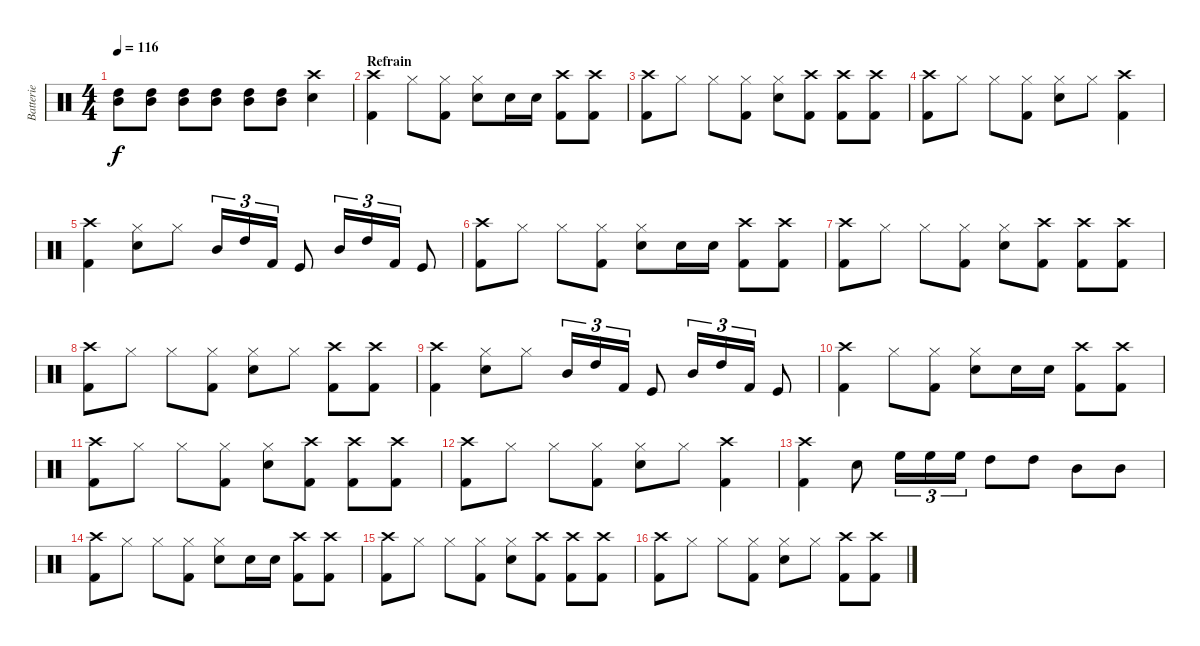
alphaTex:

\track ("Batterie" "Batterie") {instrument percussion}
\staff {score}
\articulation defaults
\ts (4 4)
\tempo 116
\clef neutral
\ks c
("Mid Tom (hit)" "High Tom (hit)").8{dy f} ("Mid Tom (hit)" "High Tom (hit)").8 ("Mid Tom (hit)" "High Tom (hit)").8 ("Mid Tom (hit)" "High Tom (hit)").8 ("Mid Tom (hit)" "High Tom (hit)").8 ("Mid Tom (hit)" "High Tom (hit)").8 ("Crash high (hit)" "Snare (hit) 2").4 |
\section ("" "Refrain")
("Crash high (hit)" "Kick (hit) 2").4 "Hi-Hat (closed)".8 ("Hi-Hat (closed)" "Kick (hit) 2").8 ("Hi-Hat (closed)" "Snare (hit) 2").8 "Snare (hit) 2".16 "Snare (hit) 2".16 ("Crash high (hit)" "Kick (hit) 2").8 ("Crash high (hit)" "Kick (hit) 2").8 |
("Crash high (hit)" "Kick (hit) 2").8 "Hi-Hat (closed)".8 "Hi-Hat (closed)".8 ("Hi-Hat (closed)" "Kick (hit) 2").8 ("Hi-Hat (closed)" "Snare (hit) 2").8 ("Crash high (hit)" "Kick (hit) 2").8 ("Crash high (hit)" "Kick (hit) 2").8 ("Crash high (hit)" "Kick (hit) 2").8 |
("Crash high (hit)" "Kick (hit) 2").8 "Hi-Hat (closed)".8 "Hi-Hat (closed)".8 ("Hi-Hat (closed)" "Kick (hit) 2").8 ("Hi-Hat (closed)" "Snare (hit) 2").8 "Hi-Hat (closed)".8 ("Crash high (hit)" "Kick (hit) 2").4 |
("Crash high (hit)" "Kick (hit) 2").4 ("Hi-Hat (closed)" "Snare (hit) 2").8 "Hi-Hat (closed)".8 "Mid Tom (hit)".16{tu (3 2)} "High Tom (hit)".16{tu (3 2)} "Kick (hit) 2".16{tu (3 2)} "Kick (hit)".8 "Mid Tom (hit)".16{tu (3 2)} "High Tom (hit)".16{tu (3 2)} "Kick (hit) 2".16{tu (3 2)} "Kick (hit)".8 |
("Crash high (hit)" "Kick (hit) 2").8 "Hi-Hat (closed)".8 "Hi-Hat (closed)".8 ("Hi-Hat (closed)" "Kick (hit) 2").8 ("Hi-Hat (closed)" "Snare (hit) 2").8 "Snare (hit) 2".16 "Snare (hit) 2".16 ("Crash high (hit)" "Kick (hit) 2").8 ("Crash high (hit)" "Kick (hit) 2").8 |
("Crash high (hit)" "Kick (hit) 2").8 "Hi-Hat (closed)".8 "Hi-Hat (closed)".8 ("Hi-Hat (closed)" "Kick (hit) 2").8 ("Hi-Hat (closed)" "Snare (hit) 2").8 ("Crash high (hit)" "Kick (hit) 2").8 ("Crash high (hit)" "Kick (hit) 2").8 ("Crash high (hit)" "Kick (hit) 2").8 |
("Crash high (hit)" "Kick (hit) 2").8 "Hi-Hat (closed)".8 "Hi-Hat (closed)".8 ("Hi-Hat (closed)" "Kick (hit) 2").8 ("Hi-Hat (closed)" "Snare (hit) 2").8 "Hi-Hat (closed)".8 ("Crash high (hit)" "Kick (hit) 2").8 ("Crash high (hit)" "Kick (hit) 2").8 |
("Crash high (hit)" "Kick (hit) 2").4 ("Hi-Hat (closed)" "Snare (hit) 2").8 "Hi-Hat (closed)".8 "Mid Tom (hit)".16{tu (3 2)} "High Tom (hit)".16{tu (3 2)} "Kick (hit) 2".16{tu (3 2)} "Kick (hit)".8 "Mid Tom (hit)".16{tu (3 2)} "High Tom (hit)".16{tu (3 2)} "Kick (hit) 2".16{tu (3 2)} "Kick (hit)".8 |
("Crash high (hit)" "Kick (hit) 2").4 "Hi-Hat (closed)".8 ("Hi-Hat (closed)" "Kick (hit) 2").8 ("Hi-Hat (closed)" "Snare (hit) 2").8 "Snare (hit) 2".16 "Snare (hit) 2".16 ("Crash high (hit)" "Kick (hit) 2").8 ("Crash high (hit)" "Kick (hit) 2").8 |
("Crash high (hit)" "Kick (hit) 2").8 "Hi-Hat (closed)".8 "Hi-Hat (closed)".8 ("Hi-Hat (closed)" "Kick (hit) 2").8 ("Hi-Hat (closed)" "Snare (hit) 2").8 ("Crash high (hit)" "Kick (hit) 2").8 ("Crash high (hit)" "Kick (hit) 2").8 ("Crash high (hit)" "Kick (hit) 2").8 |
("Crash high (hit)" "Kick (hit) 2").8 "Hi-Hat (closed)".8 "Hi-Hat (closed)".8 ("Hi-Hat (closed)" "Kick (hit) 2").8 ("Hi-Hat (closed)" "Snare (hit) 2").8 "Hi-Hat (closed)".8 ("Crash high (hit)" "Kick (hit) 2").4 |
("Crash high (hit)" "Kick (hit) 2").4 "Snare (hit) 2".8 "High Floor Tom (hit)".16{tu (3 2)} "High Floor Tom (hit)".16{tu (3 2)} "High Floor Tom (hit)".16{tu (3 2)} "High Tom (hit)".8 "High Tom (hit)".8 "Mid Tom (hit)".8 "Mid Tom (hit)".8 |
("Crash high (hit)" "Kick (hit) 2").8 "Hi-Hat (closed)".8 "Hi-Hat (closed)".8 ("Hi-Hat (closed)" "Kick (hit) 2").8 ("Hi-Hat (closed)" "Snare (hit) 2").8 "Snare (hit) 2".16 "Snare (hit) 2".16 ("Crash high (hit)" "Kick (hit) 2").8 ("Crash high (hit)" "Kick (hit) 2").8 |
("Crash high (hit)" "Kick (hit) 2").8 "Hi-Hat (closed)".8 "Hi-Hat (closed)".8 ("Hi-Hat (closed)" "Kick (hit) 2").8 ("Hi-Hat (closed)" "Snare (hit) 2").8 ("Crash high (hit)" "Kick (hit) 2").8 ("Crash high (hit)" "Kick (hit) 2").8 ("Crash high (hit)" "Kick (hit) 2").8 |
("Crash high (hit)" "Kick (hit) 2").8 "Hi-Hat (closed)".8 "Hi-Hat (closed)".8 ("Hi-Hat (closed)" "Kick (hit) 2").8 ("Hi-Hat (closed)" "Snare (hit) 2").8 "Hi-Hat (closed)".8 ("Crash high (hit)" "Kick (hit) 2").8 ("Crash high (hit)" "Kick (hit) 2").8
